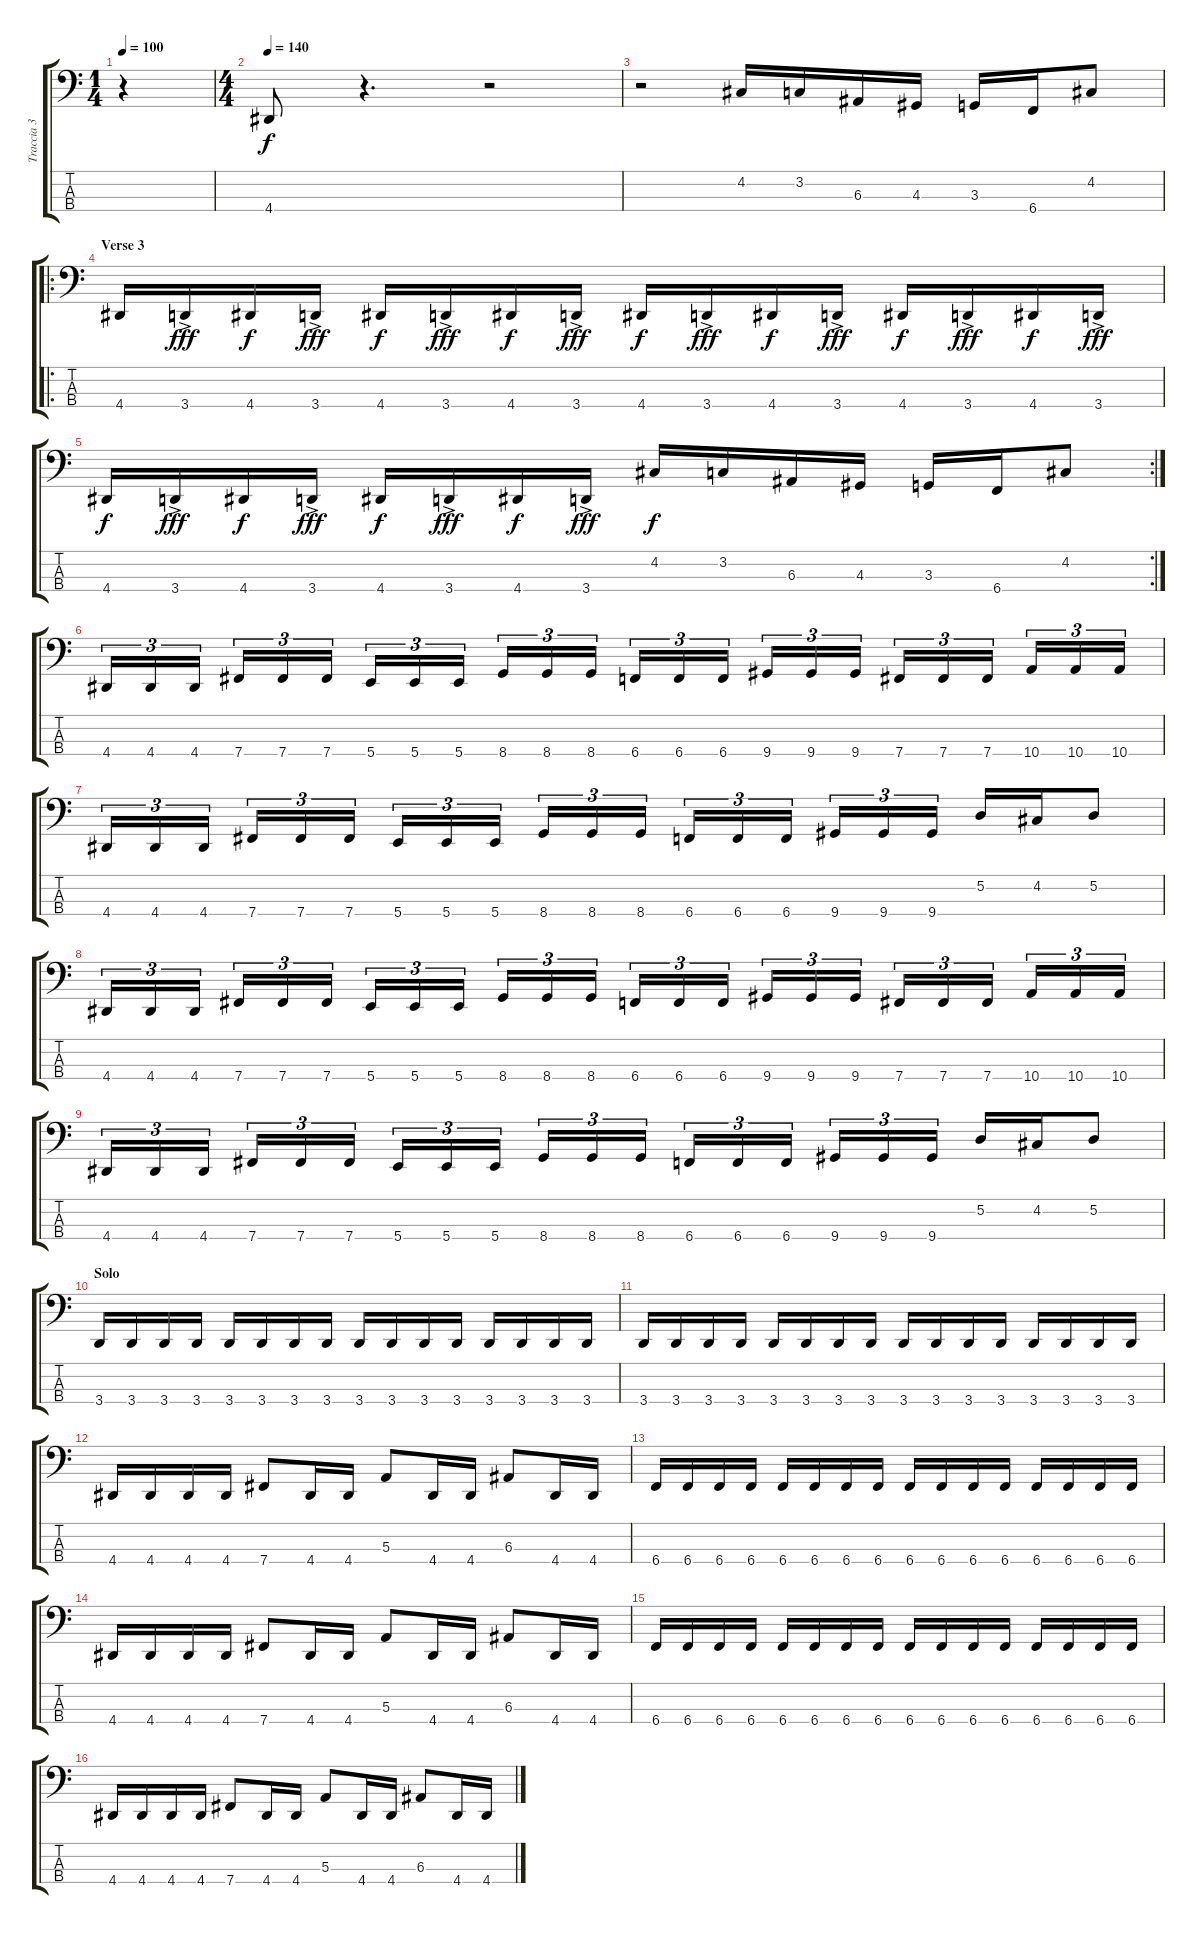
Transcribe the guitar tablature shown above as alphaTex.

\track ("Traccia 3" "Traccia 3") {instrument electricbasspick}
\staff {score tabs}
\tuning (D2 A1 E1 B0) {hide}
\ts (1 4)
\tempo 100
\clef f4
\ks c
r.4{dy f} |
\ts (4 4)
\tempo 140
4.4.8 r.4{d} r.2 |
r.2 4.2.16 3.2.16 6.3.16 4.3.16 3.3.16 6.4.16 4.2.8 |
\ro
\section ("" "Verse 3 ")
4.4.16 3.4{ac}.16{dy fff} 4.4.16{dy f} 3.4{ac}.16{dy fff} 4.4.16{dy f} 3.4{ac}.16{dy fff} 4.4.16{dy f} 3.4{ac}.16{dy fff} 4.4.16{dy f} 3.4{ac}.16{dy fff} 4.4.16{dy f} 3.4{ac}.16{dy fff} 4.4.16{dy f} 3.4{ac}.16{dy fff} 4.4.16{dy f} 3.4{ac}.16{dy fff} |
\rc 2
4.4.16{dy f} 3.4{ac}.16{dy fff} 4.4.16{dy f} 3.4{ac}.16{dy fff} 4.4.16{dy f} 3.4{ac}.16{dy fff} 4.4.16{dy f} 3.4{ac}.16{dy fff} 4.2.16{dy f} 3.2.16 6.3.16 4.3.16 3.3.16 6.4.16 4.2.8 |
4.4.16{tu (3 2)} 4.4.16{tu (3 2)} 4.4.16{tu (3 2)} 7.4.16{tu (3 2)} 7.4.16{tu (3 2)} 7.4.16{tu (3 2)} 5.4.16{tu (3 2)} 5.4.16{tu (3 2)} 5.4.16{tu (3 2)} 8.4.16{tu (3 2)} 8.4.16{tu (3 2)} 8.4.16{tu (3 2)} 6.4.16{tu (3 2)} 6.4.16{tu (3 2)} 6.4.16{tu (3 2)} 9.4.16{tu (3 2)} 9.4.16{tu (3 2)} 9.4.16{tu (3 2)} 7.4.16{tu (3 2)} 7.4.16{tu (3 2)} 7.4.16{tu (3 2)} 10.4.16{tu (3 2)} 10.4.16{tu (3 2)} 10.4.16{tu (3 2)} |
4.4.16{tu (3 2)} 4.4.16{tu (3 2)} 4.4.16{tu (3 2)} 7.4.16{tu (3 2)} 7.4.16{tu (3 2)} 7.4.16{tu (3 2)} 5.4.16{tu (3 2)} 5.4.16{tu (3 2)} 5.4.16{tu (3 2)} 8.4.16{tu (3 2)} 8.4.16{tu (3 2)} 8.4.16{tu (3 2)} 6.4.16{tu (3 2)} 6.4.16{tu (3 2)} 6.4.16{tu (3 2)} 9.4.16{tu (3 2)} 9.4.16{tu (3 2)} 9.4.16{tu (3 2)} 5.2.16 4.2.16 5.2.8 |
4.4.16{tu (3 2)} 4.4.16{tu (3 2)} 4.4.16{tu (3 2)} 7.4.16{tu (3 2)} 7.4.16{tu (3 2)} 7.4.16{tu (3 2)} 5.4.16{tu (3 2)} 5.4.16{tu (3 2)} 5.4.16{tu (3 2)} 8.4.16{tu (3 2)} 8.4.16{tu (3 2)} 8.4.16{tu (3 2)} 6.4.16{tu (3 2)} 6.4.16{tu (3 2)} 6.4.16{tu (3 2)} 9.4.16{tu (3 2)} 9.4.16{tu (3 2)} 9.4.16{tu (3 2)} 7.4.16{tu (3 2)} 7.4.16{tu (3 2)} 7.4.16{tu (3 2)} 10.4.16{tu (3 2)} 10.4.16{tu (3 2)} 10.4.16{tu (3 2)} |
4.4.16{tu (3 2)} 4.4.16{tu (3 2)} 4.4.16{tu (3 2)} 7.4.16{tu (3 2)} 7.4.16{tu (3 2)} 7.4.16{tu (3 2)} 5.4.16{tu (3 2)} 5.4.16{tu (3 2)} 5.4.16{tu (3 2)} 8.4.16{tu (3 2)} 8.4.16{tu (3 2)} 8.4.16{tu (3 2)} 6.4.16{tu (3 2)} 6.4.16{tu (3 2)} 6.4.16{tu (3 2)} 9.4.16{tu (3 2)} 9.4.16{tu (3 2)} 9.4.16{tu (3 2)} 5.2.16 4.2.16 5.2.8 |
\section ("" "Solo")
3.4.16 3.4.16 3.4.16 3.4.16 3.4.16 3.4.16 3.4.16 3.4.16 3.4.16 3.4.16 3.4.16 3.4.16 3.4.16 3.4.16 3.4.16 3.4.16 |
3.4.16 3.4.16 3.4.16 3.4.16 3.4.16 3.4.16 3.4.16 3.4.16 3.4.16 3.4.16 3.4.16 3.4.16 3.4.16 3.4.16 3.4.16 3.4.16 |
4.4.16 4.4.16 4.4.16 4.4.16 7.4.8 4.4.16 4.4.16 5.3.8 4.4.16 4.4.16 6.3.8 4.4.16 4.4.16 |
6.4.16 6.4.16 6.4.16 6.4.16 6.4.16 6.4.16 6.4.16 6.4.16 6.4.16 6.4.16 6.4.16 6.4.16 6.4.16 6.4.16 6.4.16 6.4.16 |
4.4.16 4.4.16 4.4.16 4.4.16 7.4.8 4.4.16 4.4.16 5.3.8 4.4.16 4.4.16 6.3.8 4.4.16 4.4.16 |
6.4.16 6.4.16 6.4.16 6.4.16 6.4.16 6.4.16 6.4.16 6.4.16 6.4.16 6.4.16 6.4.16 6.4.16 6.4.16 6.4.16 6.4.16 6.4.16 |
4.4.16 4.4.16 4.4.16 4.4.16 7.4.8 4.4.16 4.4.16 5.3.8 4.4.16 4.4.16 6.3.8 4.4.16 4.4.16
